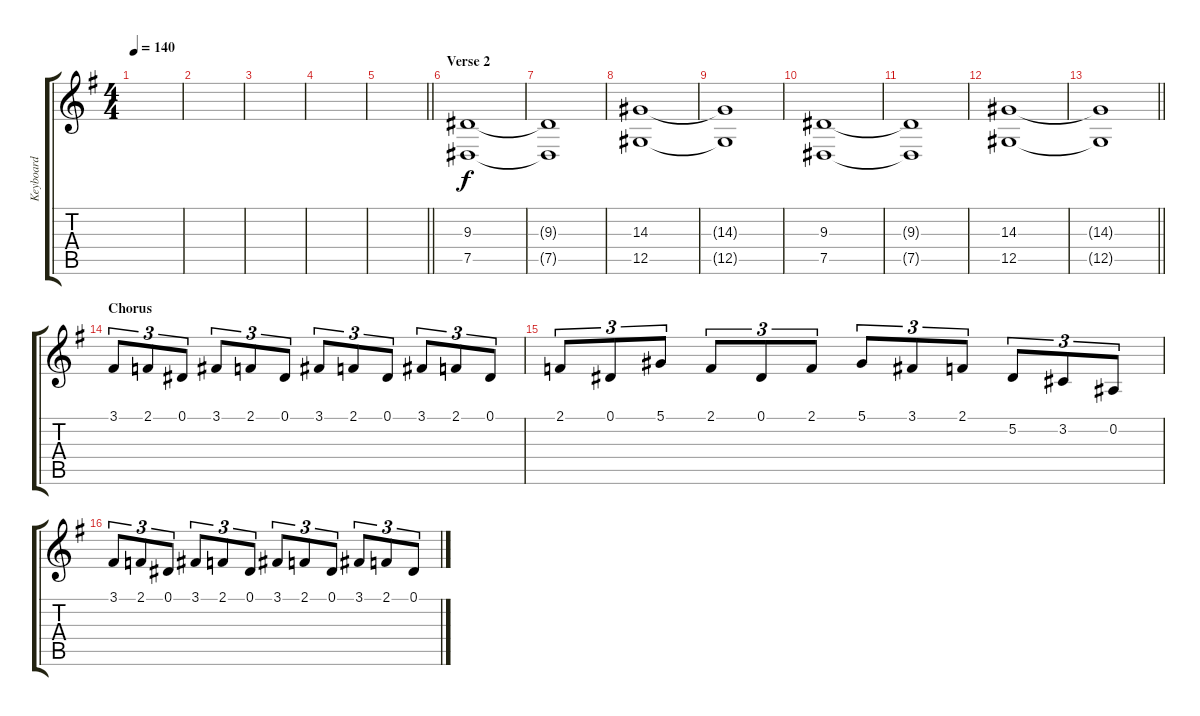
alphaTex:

\track ("Keyboard" "Keyboard") {instrument stringensemble1}
\staff {score tabs}
\tuning (Eb4 Bb3 Gb3 Db3 Ab2 Eb2) {hide}
\ts (4 4)
\tempo 140
\clef g2
\ks eminor
|
|
|
|
\barLineRight lightlight
|
\section ("" "Verse 2")
(9.3 7.5).1{volume 13 instrument stringensemble1} |
(9.3{t} 7.5{t}).1 |
(14.3 12.5).1 |
(14.3{t} 12.5{t}).1 |
(9.3 7.5).1 |
(9.3{t} 7.5{t}).1 |
(14.3 12.5).1 |
\barLineRight lightlight
(14.3{t} 12.5{t}).1 |
\section ("" "Chorus")
3.1.8{tu (3 2) volume 11 instrument sitar} 2.1.8{tu (3 2)} 0.1.8{tu (3 2)} 3.1.8{tu (3 2)} 2.1.8{tu (3 2)} 0.1.8{tu (3 2)} 3.1.8{tu (3 2)} 2.1.8{tu (3 2)} 0.1.8{tu (3 2)} 3.1.8{tu (3 2)} 2.1.8{tu (3 2)} 0.1.8{tu (3 2)} |
2.1.8{tu (3 2)} 0.1.8{tu (3 2)} 5.1.8{tu (3 2)} 2.1.8{tu (3 2)} 0.1.8{tu (3 2)} 2.1.8{tu (3 2)} 5.1.8{tu (3 2)} 3.1.8{tu (3 2)} 2.1.8{tu (3 2)} 5.2.8{tu (3 2)} 3.2.8{tu (3 2)} 0.2.8{tu (3 2)} |
3.1.8{tu (3 2)} 2.1.8{tu (3 2)} 0.1.8{tu (3 2)} 3.1.8{tu (3 2)} 2.1.8{tu (3 2)} 0.1.8{tu (3 2)} 3.1.8{tu (3 2)} 2.1.8{tu (3 2)} 0.1.8{tu (3 2)} 3.1.8{tu (3 2)} 2.1.8{tu (3 2)} 0.1.8{tu (3 2)}
